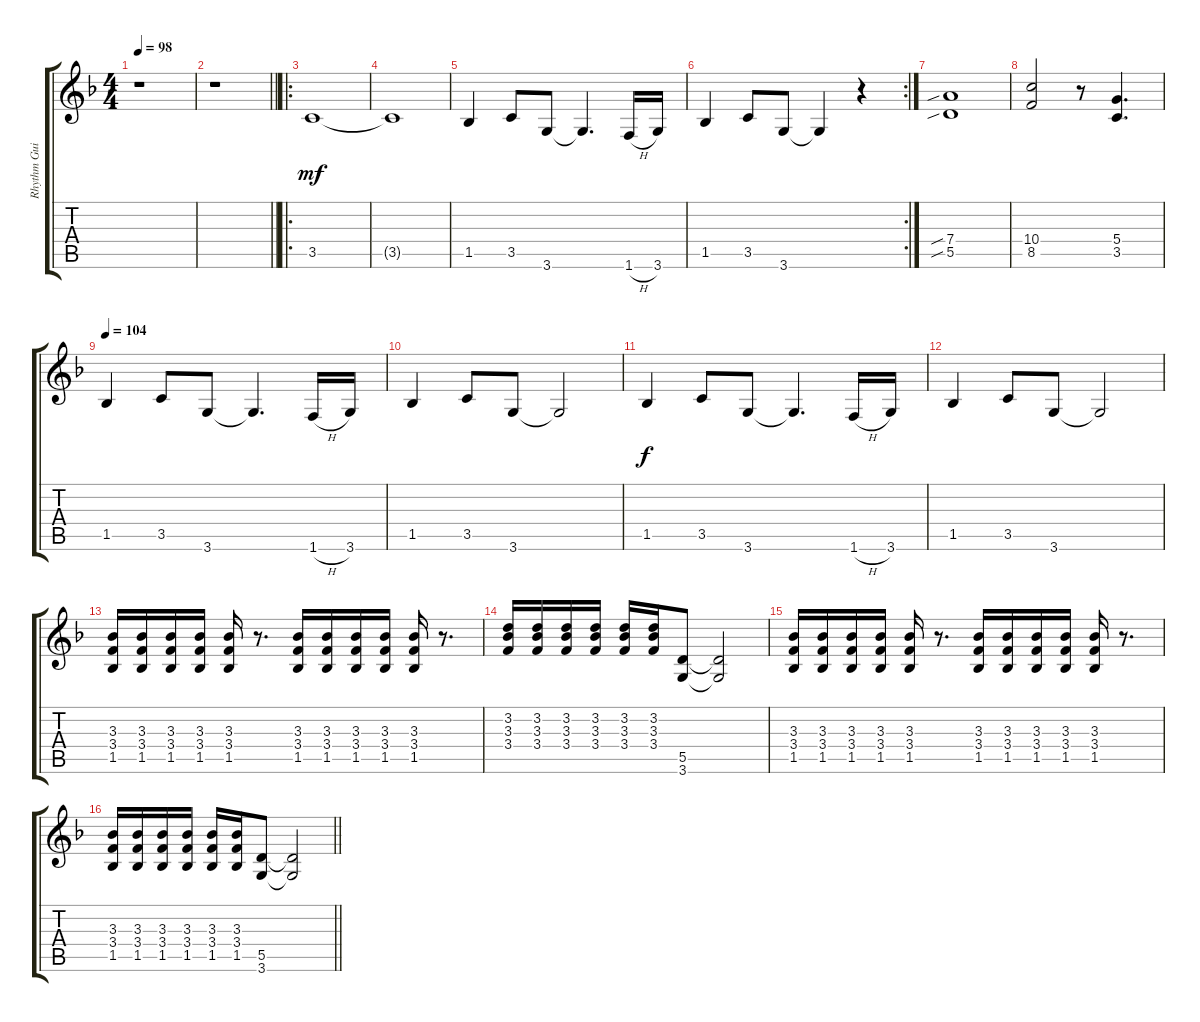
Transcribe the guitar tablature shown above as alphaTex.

\track ("Rhythm Guitar II" "Rhythm Gui") {instrument overdrivenguitar}
\staff {score tabs}
\tuning (E4 B3 G3 D3 A2 E2) {hide}
\ts (4 4)
\tempo 98
\clef g2
\ks f
r.1{dy mf} |
\barLineRight lightlight
r.1 |
\ro
3.5.1 |
3.5{t}.1 |
1.5.4 3.5.8 3.6.8 3.6{t}.4{d} 1.6{h}.16 3.6.16 |
\rc 2
1.5.4 3.5.8 3.6.8 3.6{t}.4 r.4 |
(7.4{sib} 5.5{sib}).1 |
(10.4 8.5).2 r.8 (5.4 3.5).4{d} |
\tempo 104
1.5.4 3.5.8 3.6.8 3.6{t}.4{d} 1.6{h}.16 3.6.16 |
1.5.4 3.5.8 3.6.8 3.6{t}.2 |
1.5.4{dy f} 3.5.8 3.6.8 3.6{t}.4{d} 1.6{h}.16 3.6.16 |
1.5.4 3.5.8 3.6.8 3.6{t}.2 |
(3.3 3.4 1.5).16 (3.3 3.4 1.5).16 (3.3 3.4 1.5).16 (3.3 3.4 1.5).16 (3.3 3.4 1.5).16 r.8{d} (3.3 3.4 1.5).16 (3.3 3.4 1.5).16 (3.3 3.4 1.5).16 (3.3 3.4 1.5).16 (3.3 3.4 1.5).16 r.8{d} |
(3.2 3.3 3.4).16 (3.2 3.3 3.4).16 (3.2 3.3 3.4).16 (3.2 3.3 3.4).16 (3.2 3.3 3.4).16 (3.2 3.3 3.4).16 (5.5 3.6).8 (5.5{t} 3.6{t}).2 |
(3.3 3.4 1.5).16 (3.3 3.4 1.5).16 (3.3 3.4 1.5).16 (3.3 3.4 1.5).16 (3.3 3.4 1.5).16 r.8{d} (3.3 3.4 1.5).16 (3.3 3.4 1.5).16 (3.3 3.4 1.5).16 (3.3 3.4 1.5).16 (3.3 3.4 1.5).16 r.8{d} |
\barLineRight lightlight
(3.3 3.4 1.5).16 (3.3 3.4 1.5).16 (3.3 3.4 1.5).16 (3.3 3.4 1.5).16 (3.3 3.4 1.5).16 (3.3 3.4 1.5).16 (5.5 3.6).8 (5.5{t} 3.6{t}).2
